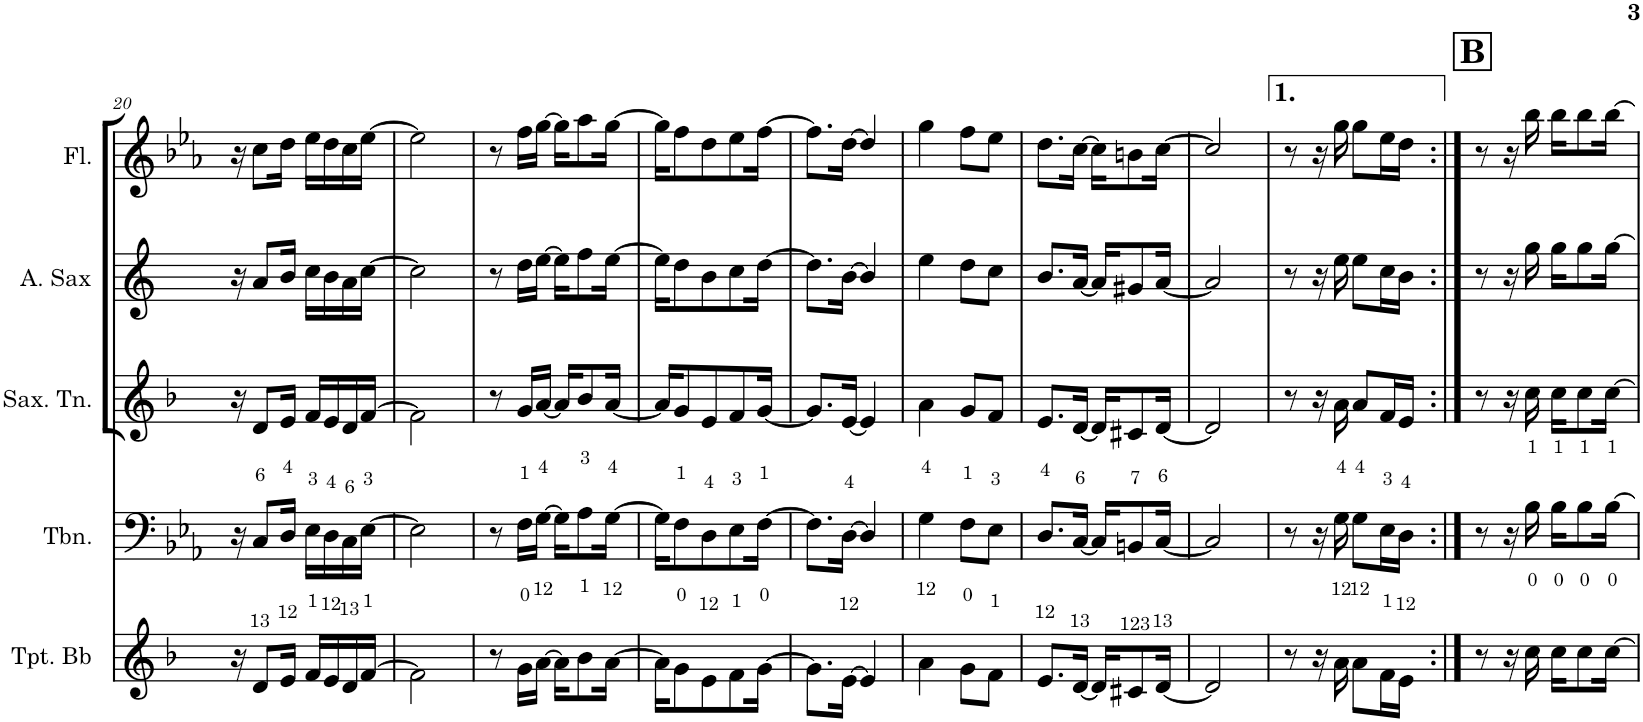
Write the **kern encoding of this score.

**kern	**kern	**kern	**kern	**kern
*part5	*part4	*part3	*part2	*part1
*staff5	*staff4	*staff3	*staff2	*staff1
*I"Trompete Bb	*I"Trombone	*I"Saxofone Tenor	*I"Saxofone Alto	*I"Flauta Transversal
*I'Tpt. Bb	*I'Tbn.	*I'Sax. Tn.	*	*I'Fl.
!!LO:PB:g=z
*clefG2	*clefF4	*clefG2	*clefG2	*clefG2
*Trd1c2	*	*Trd8c14	*Trd5c9	*
*k[b-]	*k[b-e-a-]	*k[b-]	*k[]	*k[b-e-a-]
*M2/4	*M2/4	*M2/4	*M2/4	*M2/4
=20	=20	=20	=20	=20
16r	16r	16r	16r	16r
8d/L	8C/L	8d/L	8a/L	8cc\L
16e/Jk	16D/Jk	16e/Jk	16b/Jk	16dd\Jk
16f/LL	16E-\LL	16f/LL	16cc\LL	16ee-\LL
16e/	16D\	16e/	16b\	16dd\
16d/	16C\	16d/	16a\	16cc\
[16f/JJ	[16E-\JJ	[16f/JJ	[16cc\JJ	[16ee-\JJ
=21	=21	=21	=21	=21
2f\]	2E-\]	2f\]	2cc\]	2ee-\]
=22	=22	=22	=22	=22
8r	8r	8r	8r	8r
16g\LL	16F\LL	16g/LL	16dd\LL	16ff\LL
[16a\JJ	[16G\JJ	[16a/JJ	[16ee\JJ	[16gg\JJ
16a\KL]	16G\KL]	16a/KL]	16ee\KL]	16gg\KL]
8b-\	8A-\	8b-/	8ff\	8aa-\
[16a\Jk	[16G\Jk	[16a/Jk	[16ee\Jk	[16gg\Jk
=23	=23	=23	=23	=23
16a\KL]	16G\KL]	16a/KL]	16ee\KL]	16gg\KL]
8g\	8F\	8g/	8dd\	8ff\
8e\	8D\	8e/	8b\	8dd\
8f\	8E-\	8f/	8cc\	8ee-\
[16g\Jk	[16F\Jk	[16g/Jk	[16dd\Jk	[16ff\Jk
=24	=24	=24	=24	=24
8.g\L]	8.F\L]	8.g/L]	8.dd\L]	8.ff\L]
[16e\Jk	[16D\Jk	[16e/Jk	[16b\Jk	[16dd\Jk
4e/]	4D/]	4e/]	4b/]	4dd/]
=25	=25	=25	=25	=25
4a\	4G\	4a\	4ee\	4gg\
8g\L	8F\L	8g/L	8dd\L	8ff\L
8f\J	8E-\J	8f/J	8cc\J	8ee-\J
=26	=26	=26	=26	=26
8.e/L	8.D/L	8.e/L	8.b/L	8.dd\L
[16d/Jk	[16C/Jk	[16d/Jk	[16a/Jk	[16cc\Jk
16d/KL]	16C/KL]	16d/KL]	16a/KL]	16cc\KL]
8c#X/	8BBn/	8c#X/	8g#X/	8bn\
[16d/Jk	[16C/Jk	[16d/Jk	[16a/Jk	[16cc\Jk
=27	=27	=27	=27	=27
2d/]	2C/]	2d/]	2a/]	2cc/]
=28	=28	=28	=28	=28
8r	8r	8r	8r	8r
16r	16r	16r	16r	16r
16a\	16G\	16a\	16ee\	16gg\
8a\L	8G\L	8a/L	8ee\L	8gg\L
16f\L	16E-\L	16f/L	16cc\L	16ee-\L
16e\JJ	16D\JJ	16e/JJ	16b\JJ	16dd\JJ
!!LO:REH:place=s1:a:B:cj:t=B:qo=0.5
=29:|!	=29:|!	=29:|!	=29:|!	=29:|!
8r	8r	8r	8r	8r
16r	16r	16r	16r	16r
16cc\	16B-\	16cc\	16gg\	16bb-\
16cc\KL	16B-\KL	16cc\KL	16gg\KL	16bb-\KL
8cc\	8B-\	8cc\	8gg\	8bb-\
[16cc\Jk	[16B-\Jk	[16cc\Jk	[16gg\Jk	[16bb-\Jk
=	=	=	=	=
*-	*-	*-	*-	*-
